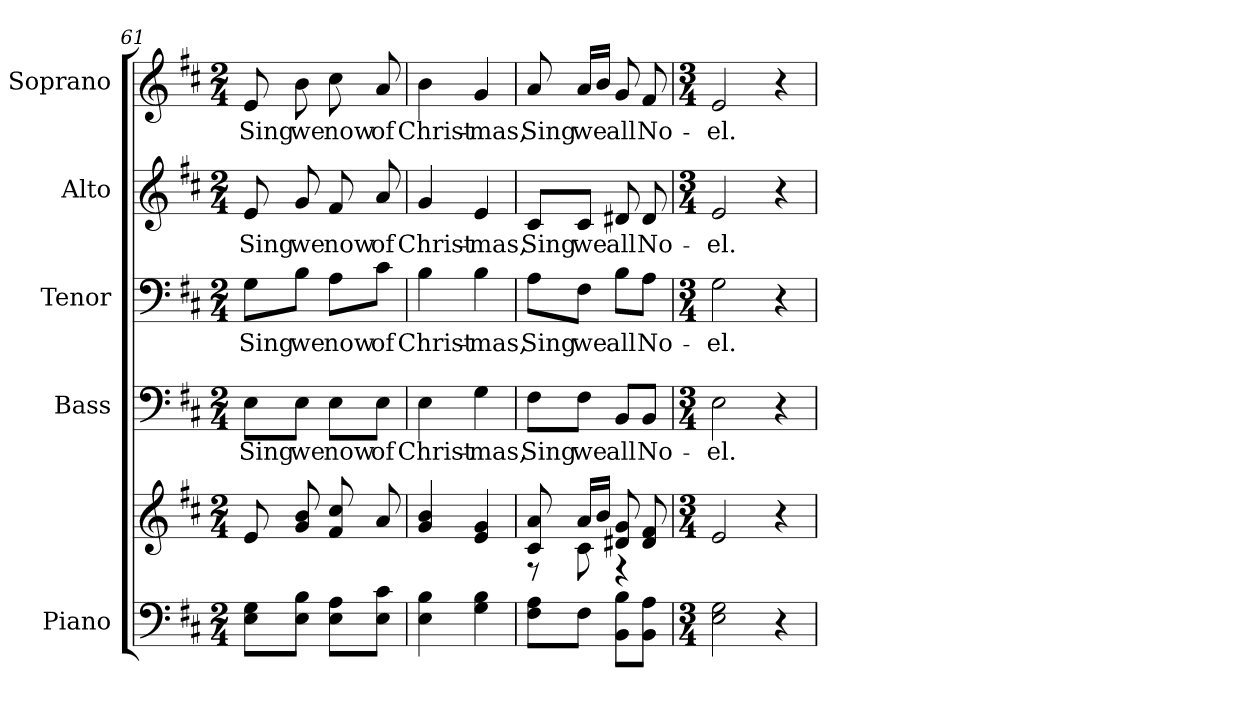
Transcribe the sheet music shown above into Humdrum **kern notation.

**kern	**kern	**kern	**text	**kern	**text	**kern	**text	**kern	**text
*part5	*part5	*part4	*part4	*part3	*part3	*part2	*part2	*part1	*part1
*staff6	*staff5	*staff4	*staff4	*staff3	*staff3	*staff2	*staff2	*staff1	*staff1
*I"Piano	*	*I"Bass	*	*I"Tenor	*	*I"Alto	*	*I"Soprano	*
*I'Pno.	*	*I'B.	*	*I'T.	*	*I'A.	*	*I'S.	*
!!LO:PB:g=z
*clefF4	*clefG2	*clefF4	*	*clefF4	*	*clefG2	*	*clefG2	*
*k[f#c#]	*k[f#c#]	*k[f#c#]	*	*k[f#c#]	*	*k[f#c#]	*	*k[f#c#]	*
*D:	*D:	*D:	*	*D:	*	*D:	*	*D:	*
*M2/4	*M2/4	*M2/4	*	*M2/4	*	*M2/4	*	*M2/4	*
=61	=61	=61	=61	=61	=61	=61	=61	=61	=61
!	!	!	!LO:LY:b:color=#000000	!	!	!	!	!	!
!	!	!	!	!	!LO:LY:b:color=#000000	!	!	!	!
!	!	!	!	!	!	!	!LO:LY:b:color=#000000	!	!
!	!	!	!	!	!	!	!	!	!LO:LY:b:color=#000000
8Ei\ 8Gi\L	8ei/	8Ei\L	Sing	8Gi\L	Sing	8ei/	Sing	8ei/	Sing
!	!	!	!LO:LY:b:color=#000000	!	!	!	!	!	!
!	!	!	!	!	!LO:LY:b:color=#000000	!	!	!	!
!	!	!	!	!	!	!	!LO:LY:b:color=#000000	!	!
!	!	!	!	!	!	!	!	!	!LO:LY:b:color=#000000
8Ei\ 8Bi\J	8gi/ 8bi	8Ei\J	we	8Bi\J	we	8gi/	we	8bi\	we
!	!	!	!LO:LY:b:color=#000000	!	!	!	!	!	!
!	!	!	!	!	!LO:LY:b:color=#000000	!	!	!	!
!	!	!	!	!	!	!	!LO:LY:b:color=#000000	!	!
!	!	!	!	!	!	!	!	!	!LO:LY:b:color=#000000
8Ei\ 8Ai\L	8f#i/ 8cc#i	8Ei\L	now	8Ai\L	now	8f#i/	now	8cc#i\	now
!	!	!	!LO:LY:b:color=#000000	!	!	!	!	!	!
!	!	!	!	!	!LO:LY:b:color=#000000	!	!	!	!
!	!	!	!	!	!	!	!LO:LY:b:color=#000000	!	!
!	!	!	!	!	!	!	!	!	!LO:LY:b:color=#000000
8Ei\ 8c#i\J	8ai/	8Ei\J	of	8c#i\J	of	8ai/	of	8ai/	of
=62	=62	=62	=62	=62	=62	=62	=62	=62	=62
!	!	!	!LO:LY:b:color=#000000	!	!	!	!	!	!
!	!	!	!	!	!LO:LY:b:color=#000000	!	!	!	!
!	!	!	!	!	!	!	!LO:LY:b:color=#000000	!	!
!	!	!	!	!	!	!	!	!	!LO:LY:b:color=#000000
4Ei\ 4Bi	4gi/ 4bi	4Ei\	Christ-	4Bi\	Christ-	4gi/	Christ-	4bi\	Christ-
!	!	!	!LO:LY:b:color=#000000	!	!	!	!	!	!
!	!	!	!	!	!LO:LY:b:color=#000000	!	!	!	!
!	!	!	!	!	!	!	!LO:LY:b:color=#000000	!	!
!	!	!	!	!	!	!	!	!	!LO:LY:b:color=#000000
4Gi\ 4Bi	4ei/ 4gi	4Gi\	-mas,	4Bi\	-mas,	4ei/	-mas,	4gi/	-mas,
!!LO:PB:g=z
=63	=63	=63	=63	=63	=63	=63	=63	=63	=63
*	*^	*	*	*	*	*	*	*	*
!	!	!	!	!LO:LY:b:color=#000000	!	!	!	!	!	!
!	!	!	!	!	!	!LO:LY:b:color=#000000	!	!	!	!
!	!	!	!	!	!	!	!	!LO:LY:b:color=#000000	!	!
!	!	!	!	!	!	!	!	!	!	!LO:LY:b:color=#000000
8F#i\ 8Ai\L	8c#i/ 8ai	8r	8F#i\L	Sing	8Ai\L	Sing	8c#i/L	Sing	8ai/	Sing
!	!	!	!	!LO:LY:b:color=#000000	!	!	!	!	!	!
!	!	!	!	!	!	!LO:LY:b:color=#000000	!	!	!	!
!	!	!	!	!	!	!	!	!LO:LY:b:color=#000000	!	!
!	!	!	!	!	!	!	!	!	!	!LO:LY:b:color=#000000
8F#i\J	16ai/LL	8c#i\	8F#i\J	we	8F#i\J	we	8c#i/J	we	16ai/LL	we
.	16bi/JJ	.	.	.	.	.	.	.	16bi/JJ	.
!	!	!	!	!LO:LY:b:color=#000000	!	!	!	!	!	!
!	!	!	!	!	!	!LO:LY:b:color=#000000	!	!	!	!
!	!	!	!	!	!	!	!	!LO:LY:b:color=#000000	!	!
!	!	!	!	!	!	!	!	!	!	!LO:LY:b:color=#000000
8BBi\ 8Bi\L	8d#Xi/ 8gi	4r	8BBi/L	all	8Bi\L	all	8d#Xi/	all	8gi/	all
!	!	!	!	!LO:LY:b:color=#000000	!	!	!	!	!	!
!	!	!	!	!	!	!LO:LY:b:color=#000000	!	!	!	!
!	!	!	!	!	!	!	!	!LO:LY:b:color=#000000	!	!
!	!	!	!	!	!	!	!	!	!	!LO:LY:b:color=#000000
8BBi\ 8Ai\J	8d#i/ 8f#i	.	8BBi/J	No-	8Ai\J	No-	8d#i/	No-	8f#i/	No-
*	*v	*v	*	*	*	*	*	*	*	*
=64	=64	=64	=64	=64	=64	=64	=64	=64	=64
*M3/4	*M3/4	*M3/4	*	*M3/4	*	*M3/4	*	*M3/4	*
!	!	!	!LO:LY:b:color=#000000	!	!	!	!	!	!
!	!	!	!	!	!LO:LY:b:color=#000000	!	!	!	!
!	!	!	!	!	!	!	!LO:LY:b:color=#000000	!	!
!	!	!	!	!	!	!	!	!	!LO:LY:b:color=#000000
2Ei\ 2Gi	2ei/	2Ei\	-el.	2Gi\	-el.	2ei/	-el.	2ei/	-el.
4r	4r	4r	.	4r	.	4r	.	4r	.
=	=	=	=	=	=	=	=	=	=
*-	*-	*-	*-	*-	*-	*-	*-	*-	*-
